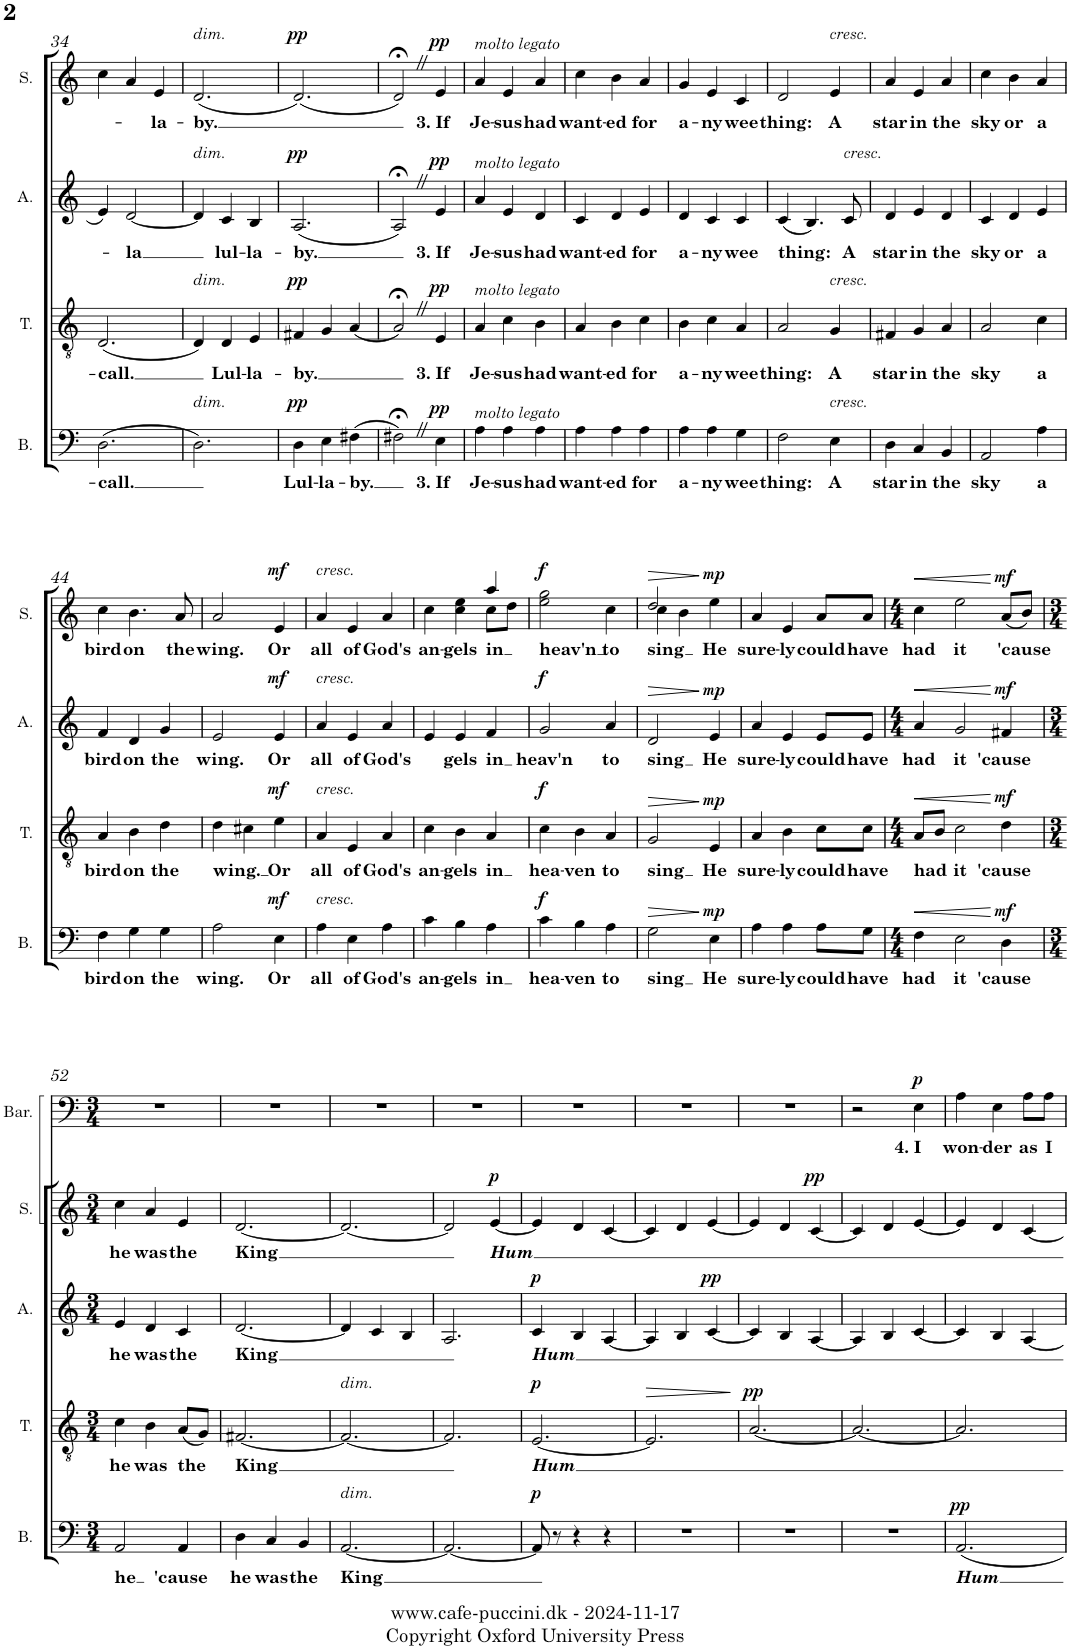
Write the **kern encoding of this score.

**kern	**text	**dynam	**kern	**text	**dynam	**kern	**text	**dynam	**kern	**text	**dynam	**kern	**text	**dynam
*part5	*part5	*part5	*part4	*part4	*part4	*part3	*part3	*part3	*part2	*part2	*part2	*part1	*part1	*part1
*staff5	*staff5	*staff5	*staff4	*staff4	*staff4	*staff3	*staff3	*staff3	*staff2	*staff2	*staff2	*staff1	*staff1	*staff1
*I"Bass	*	*	*I"Tenor	*	*	*I"Alto	*	*	*I"Soprano	*	*	*I"Baritone	*	*
*I'B.	*	*	*I'T.	*	*	*I'A.	*	*	*I'S.	*	*	*I'Bar.	*	*
!!LO:PB:g=z
*clefF4	*	*	*clefGv2	*	*	*clefG2	*	*	*clefG2	*	*	*clefF4	*	*
*k[]	*	*	*k[]	*	*	*k[]	*	*	*k[]	*	*	*k[]	*	*
*M3/4	*	*	*M3/4	*	*	*M3/4	*	*	*M3/4	*	*	*M3/4	*	*
=34	=34	=34	=34	=34	=34	=34	=34	=34	=34	=34	=34	=34	=34	=34
!	!LO:LY:b	!	!	!LO:LY:b	!	!	!	!	!	!	!	!	!	!
(2.D\	-call.	.	(2.D/	-call.	.	4e/	.	.	4cc\	.	.	2.r	.	.
!	!	!	!	!	!	!	!LO:LY:b	!	!	!	!	!	!	!
.	.	.	.	.	.	[2d/	-la	.	4a/	.	.	.	.	.
!	!	!	!	!	!	!	!	!	!	!LO:LY:b	!	!	!	!
.	.	.	.	.	.	.	.	.	4e/	-la-	.	.	.	.
=35	=35	=35	=35	=35	=35	=35	=35	=35	=35	=35	=35	=35	=35	=35
!	!	!	!	!	!	!	!	!	!LO:TX:a:i:t=dim.	!	!	!	!	!
!	!	!	!	!	!	!LO:TX:a:i:t=dim.	!	!	!	!	!	!	!	!
!	!	!	!LO:TX:a:i:t=dim.	!	!	!	!	!	!	!	!	!	!	!
!LO:TX:a:i:t=dim.	!	!	!	!	!	!	!	!	!	!	!	!	!	!
!	!	!	!	!	!	!	!	!	!	!LO:LY:b	!	!	!	!
2.D\)	.	.	4D/)	.	.	4d/]	.	.	(2.d/	-by.	.	2.r	.	.
!	!	!	!	!LO:LY:b	!	!	!LO:LY:b	!	!	!	!	!	!	!
.	.	.	4D/	Lul-	.	4c/	lul-	.	.	.	.	.	.	.
!	!	!	!	!LO:LY:b	!	!	!LO:LY:b	!	!	!	!	!	!	!
.	.	.	4E/	-la-	.	4B/	-la-	.	.	.	.	.	.	.
=36	=36	=36	=36	=36	=36	=36	=36	=36	=36	=36	=36	=36	=36	=36
!	!LO:LY:b	!LO:DY:a	!	!LO:LY:b	!LO:DY:a	!	!LO:LY:b	!LO:DY:a	!	!	!LO:DY:a	!	!	!
4D\	Lul-	pp	4F#X/	-by.	pp	(2.A/	-by.	pp	(2.d/)	.	pp	2.r	.	.
!	!LO:LY:b	!	!	!	!	!	!	!	!	!	!	!	!	!
4E\	-la-	.	4G/	.	.	.	.	.	.	.	.	.	.	.
!	!LO:LY:b	!	!	!	!	!	!	!	!	!	!	!	!	!
(4F#X\	-by.	.	(4A/	.	.	.	.	.	.	.	.	.	.	.
=37	=37	=37	=37	=37	=37	=37	=37	=37	=37	=37	=37	=37	=37	=37
2F#X;<Z\)	.	.	2A;<Z/)	.	.	2A;<Z/)	.	.	2d;<Z/)	.	.	2.r	.	.
!	!LO:LY:b	!LO:DY:a	!	!LO:LY:b	!LO:DY:a	!	!LO:LY:b	!LO:DY:a	!	!LO:LY:b	!LO:DY:a	!	!	!
4E\	3. If	pp	4E/	3. If	pp	4e/	3. If	pp	4e/	3. If	pp	.	.	.
=38	=38	=38	=38	=38	=38	=38	=38	=38	=38	=38	=38	=38	=38	=38
!	!	!	!	!	!	!	!	!	!LO:TX:a:i:t=molto legato	!	!	!	!	!
!	!	!	!	!	!	!LO:TX:a:i:t=molto legato	!	!	!	!	!	!	!	!
!	!	!	!LO:TX:a:i:t=molto legato	!	!	!	!	!	!	!	!	!	!	!
!LO:TX:a:i:t=molto legato	!	!	!	!	!	!	!	!	!	!	!	!	!	!
!	!LO:LY:b	!	!	!LO:LY:b	!	!	!LO:LY:b	!	!	!LO:LY:b	!	!	!	!
4A\	Je-	.	4A/	Je-	.	4a/	Je-	.	4a/	Je-	.	2.r	.	.
!	!LO:LY:b	!	!	!LO:LY:b	!	!	!LO:LY:b	!	!	!LO:LY:b	!	!	!	!
4A\	-sus	.	4c\	-sus	.	4e/	-sus	.	4e/	-sus	.	.	.	.
!	!LO:LY:b	!	!	!LO:LY:b	!	!	!LO:LY:b	!	!	!LO:LY:b	!	!	!	!
4A\	had	.	4B\	had	.	4d/	had	.	4a/	had	.	.	.	.
=39	=39	=39	=39	=39	=39	=39	=39	=39	=39	=39	=39	=39	=39	=39
!	!LO:LY:b	!	!	!LO:LY:b	!	!	!LO:LY:b	!	!	!LO:LY:b	!	!	!	!
4A\	want-	.	4A/	want-	.	4c/	want-	.	4cc\	want-	.	2.r	.	.
!	!LO:LY:b	!	!	!LO:LY:b	!	!	!LO:LY:b	!	!	!LO:LY:b	!	!	!	!
4A\	-ed	.	4B\	-ed	.	4d/	-ed	.	4b\	-ed	.	.	.	.
!	!LO:LY:b	!	!	!LO:LY:b	!	!	!LO:LY:b	!	!	!LO:LY:b	!	!	!	!
4A\	for	.	4c\	for	.	4e/	for	.	4a/	for	.	.	.	.
=40	=40	=40	=40	=40	=40	=40	=40	=40	=40	=40	=40	=40	=40	=40
!	!LO:LY:b	!	!	!LO:LY:b	!	!	!LO:LY:b	!	!	!LO:LY:b	!	!	!	!
4A\	a-	.	4B\	a-	.	4d/	a-	.	4g/	a-	.	2.r	.	.
!	!LO:LY:b	!	!	!LO:LY:b	!	!	!LO:LY:b	!	!	!LO:LY:b	!	!	!	!
4A\	-ny	.	4c\	-ny	.	4c/	-ny	.	4e/	-ny	.	.	.	.
!	!LO:LY:b	!	!	!LO:LY:b	!	!	!LO:LY:b	!	!	!LO:LY:b	!	!	!	!
4G\	wee	.	4A/	wee	.	4c/	wee	.	4c/	wee	.	.	.	.
=41	=41	=41	=41	=41	=41	=41	=41	=41	=41	=41	=41	=41	=41	=41
!	!LO:LY:b	!	!	!LO:LY:b	!	!	!LO:LY:b	!	!	!LO:LY:b	!	!	!	!
2F\	thing:	.	2A/	thing:	.	(4c/	thing:	.	2d/	thing:	.	2.r	.	.
.	.	.	.	.	.	4.B/)	.	.	.	.	.	.	.	.
!	!	!	!	!	!	!	!	!	!LO:TX:a:i:t=cresc.	!	!	!	!	!
!	!	!	!LO:TX:a:i:t=cresc.	!	!	!	!	!	!	!	!	!	!	!
!LO:TX:a:i:t=cresc.	!	!	!	!	!	!	!	!	!	!	!	!	!	!
!	!LO:LY:b	!	!	!LO:LY:b	!	!	!	!	!	!LO:LY:b	!	!	!	!
4E\	A	.	4G/	A	.	.	.	.	4e/	A	.	.	.	.
!	!	!	!	!	!	!LO:TX:a:i:t=cresc.	!	!	!	!	!	!	!	!
!	!	!	!	!	!	!	!LO:LY:b	!	!	!	!	!	!	!
.	.	.	.	.	.	8c/	A	.	.	.	.	.	.	.
=42	=42	=42	=42	=42	=42	=42	=42	=42	=42	=42	=42	=42	=42	=42
!	!LO:LY:b	!	!	!LO:LY:b	!	!	!LO:LY:b	!	!	!LO:LY:b	!	!	!	!
4D\	star	.	4F#X/	star	.	4d/	star	.	4a/	star	.	2.r	.	.
!	!LO:LY:b	!	!	!LO:LY:b	!	!	!LO:LY:b	!	!	!LO:LY:b	!	!	!	!
4C/	in	.	4G/	in	.	4e/	in	.	4e/	in	.	.	.	.
!	!LO:LY:b	!	!	!LO:LY:b	!	!	!LO:LY:b	!	!	!LO:LY:b	!	!	!	!
4BB/	the	.	4A/	the	.	4d/	the	.	4a/	the	.	.	.	.
=43	=43	=43	=43	=43	=43	=43	=43	=43	=43	=43	=43	=43	=43	=43
!	!LO:LY:b	!	!	!LO:LY:b	!	!	!LO:LY:b	!	!	!LO:LY:b	!	!	!	!
2AA/	sky	.	2A/	sky	.	4c/	sky	.	4cc\	sky	.	2.r	.	.
!	!	!	!	!	!	!	!LO:LY:b	!	!	!LO:LY:b	!	!	!	!
.	.	.	.	.	.	4d/	or	.	4b\	or	.	.	.	.
!	!LO:LY:b	!	!	!LO:LY:b	!	!	!LO:LY:b	!	!	!LO:LY:b	!	!	!	!
4A\	a	.	4c\	a	.	4e/	a	.	4a/	a	.	.	.	.
!!LO:LB:g=z
=44	=44	=44	=44	=44	=44	=44	=44	=44	=44	=44	=44	=44	=44	=44
!	!LO:LY:b	!	!	!LO:LY:b	!	!	!LO:LY:b	!	!	!LO:LY:b	!	!	!	!
4F\	bird	.	4A/	bird	.	4f/	bird	.	4cc\	bird	.	2.r	.	.
!	!LO:LY:b	!	!	!LO:LY:b	!	!	!LO:LY:b	!	!	!LO:LY:b	!	!	!	!
4G\	on	.	4B\	on	.	4d/	on	.	4.b\	on	.	.	.	.
!	!LO:LY:b	!	!	!LO:LY:b	!	!	!LO:LY:b	!	!	!	!	!	!	!
4G\	the	.	4d\	the	.	4g/	the	.	.	.	.	.	.	.
!	!	!	!	!	!	!	!	!	!	!LO:LY:b	!	!	!	!
.	.	.	.	.	.	.	.	.	8a/	the	.	.	.	.
=45	=45	=45	=45	=45	=45	=45	=45	=45	=45	=45	=45	=45	=45	=45
!	!LO:LY:b	!	!	!LO:LY:b	!	!	!LO:LY:b	!	!	!LO:LY:b	!	!	!	!
2A\	wing.	.	4d\	wing.	.	2e/	wing.	.	2a/	wing.	.	2.r	.	.
.	.	.	4c#X\	.	.	.	.	.	.	.	.	.	.	.
!	!LO:LY:b	!LO:DY:a	!	!LO:LY:b	!LO:DY:a	!	!LO:LY:b	!LO:DY:a	!	!LO:LY:b	!LO:DY:a	!	!	!
4E\	Or	mf	4e\	Or	mf	4e/	Or	mf	4e/	Or	mf	.	.	.
=46	=46	=46	=46	=46	=46	=46	=46	=46	=46	=46	=46	=46	=46	=46
!	!	!	!	!	!	!	!	!	!LO:TX:a:i:t=cresc.	!	!	!	!	!
!	!	!	!	!	!	!LO:TX:a:i:t=cresc.	!	!	!	!	!	!	!	!
!	!	!	!LO:TX:a:i:t=cresc.	!	!	!	!	!	!	!	!	!	!	!
!LO:TX:a:i:t=cresc.	!	!	!	!	!	!	!	!	!	!	!	!	!	!
!	!LO:LY:b	!	!	!LO:LY:b	!	!	!LO:LY:b	!	!	!LO:LY:b	!	!	!	!
4A\	all	.	4A/	all	.	4a/	all	.	4a/	all	.	2.r	.	.
!	!LO:LY:b	!	!	!LO:LY:b	!	!	!LO:LY:b	!	!	!LO:LY:b	!	!	!	!
4E\	of	.	4E/	of	.	4e/	of	.	4e/	of	.	.	.	.
!	!LO:LY:b	!	!	!LO:LY:b	!	!	!LO:LY:b	!	!	!LO:LY:b	!	!	!	!
4A\	God's	.	4A/	God's	.	4a/	God's	.	4a/	God's	.	.	.	.
=47	=47	=47	=47	=47	=47	=47	=47	=47	=47	=47	=47	=47	=47	=47
!	!LO:LY:b	!	!	!LO:LY:b	!	!	!	!	!	!LO:LY:b	!	!	!	!
*	*	*	*	*	*	*	*	*	*^	*	*	*	*	*
4c\	an-	.	4c\	an-	.	4e/	.	.	4cc\	2ryy	an-	.	2.r	.	.
!	!LO:LY:b	!	!	!LO:LY:b	!	!	!LO:LY:b	!	!	!	!LO:LY:b	!	!	!	!
4B\	-gels	.	4B\	-gels	.	4e/	-gels	.	4cc\ 4ee\	.	-gels	.	.	.	.
!	!LO:LY:b	!	!	!LO:LY:b	!	!	!LO:LY:b	!	!	!	!LO:LY:b	!	!	!	!
4A\	in	.	4A/	in	.	4f/	in	.	4aa/	8cc\L	in	.	.	.	.
.	.	.	.	.	.	.	.	.	.	8dd\J	.	.	.	.	.
=48	=48	=48	=48	=48	=48	=48	=48	=48	=48	=48	=48	=48	=48	=48	=48
!	!LO:LY:b	!LO:DY:a	!	!LO:LY:b	!LO:DY:a	!	!LO:LY:b	!LO:DY:a	!	!	!LO:LY:b	!LO:DY:a	!	!	!
*	*	*	*	*	*	*	*	*	*v	*v	*	*	*	*	*
4c\	hea-	f	4c\	hea-	f	2g/	heav'n	f	2ee\ 2gg\	heav'n	f	2.r	.	.
!	!LO:LY:b	!	!	!LO:LY:b	!	!	!	!	!	!	!	!	!	!
4B\	-ven	.	4B\	-ven	.	.	.	.	.	.	.	.	.	.
!	!LO:LY:b	!	!	!LO:LY:b	!	!	!LO:LY:b	!	!	!LO:LY:b	!	!	!	!
4A\	to	.	4A/	to	.	4a/	to	.	4cc\	to	.	.	.	.
=49	=49	=49	=49	=49	=49	=49	=49	=49	=49	=49	=49	=49	=49	=49
!	!LO:LY:b	!LO:HP:b	!	!LO:LY:b	!LO:HP:b	!	!LO:LY:b	!LO:HP:b	!	!LO:LY:b	!LO:HP:b	!	!	!
*	*	*	*	*	*	*	*	*	*^	*	*	*	*	*
2G\	sing	>	2G/	sing	>	2d/	sing	>	2dd/	4cc\	sing	>	2.r	.	.
.	.	.	.	.	.	.	.	.	.	4b\	.	.	.	.	.
!	!LO:LY:b	!LO:DY:n=1:a	!	!LO:LY:b	!LO:DY:n=1:a	!	!LO:LY:b	!LO:DY:n=1:a	!	!	!LO:LY:b	!LO:DY:n=1:a	!	!	!
4E\	He	] mp	4E/	He	] mp	4e/	He	] mp	4ee\	4ryy	He	] mp	.	.	.
=50	=50	=50	=50	=50	=50	=50	=50	=50	=50	=50	=50	=50	=50	=50	=50
!	!LO:LY:b	!	!	!LO:LY:b	!	!	!LO:LY:b	!	!	!	!LO:LY:b	!	!	!	!
*	*	*	*	*	*	*	*	*	*v	*v	*	*	*	*	*
4A\	sure-	.	4A/	sure-	.	4a/	sure-	.	4a/	sure-	.	2.r	.	.
!	!LO:LY:b	!	!	!LO:LY:b	!	!	!LO:LY:b	!	!	!LO:LY:b	!	!	!	!
4A\	-ly	.	4B\	-ly	.	4e/	-ly	.	4e/	-ly	.	.	.	.
!	!LO:LY:b	!	!	!LO:LY:b	!	!	!LO:LY:b	!	!	!LO:LY:b	!	!	!	!
8A\L	could	.	8c\L	could	.	8e/L	could	.	8a/L	could	.	.	.	.
!	!LO:LY:b	!	!	!LO:LY:b	!	!	!LO:LY:b	!	!	!LO:LY:b	!	!	!	!
8G\J	have	.	8c\J	have	.	8e/J	have	.	8a/J	have	.	.	.	.
=51	=51	=51	=51	=51	=51	=51	=51	=51	=51	=51	=51	=51	=51	=51
*M4/4	*	*	*M4/4	*	*	*M4/4	*	*	*M4/4	*	*	*M4/4	*	*
!	!LO:LY:b	!LO:HP:b	!	!LO:LY:b	!LO:HP:b	!	!LO:LY:b	!LO:HP:b	!	!LO:LY:b	!LO:HP:b	!	!	!
4F\	had	<	8A/L	had	<	4a/	had	<	4cc\	had	<	1r	.	.
.	.	.	8B/J	.	.	.	.	.	.	.	.	.	.	.
!	!LO:LY:b	!	!	!LO:LY:b	!	!	!LO:LY:b	!	!	!LO:LY:b	!	!	!	!
2E\	it	.	2c\	it	.	2g/	it	.	2ee\	it	.	.	.	.
!	!LO:LY:b	!LO:DY:n=1:a	!	!LO:LY:b	!LO:DY:n=1:a	!	!LO:LY:b	!LO:DY:n=1:a	!	!LO:LY:b	!LO:DY:n=1:a	!	!	!
4D\	'cause	[ mf	4d\	'cause	[ mf	4f#X/	'cause	[ mf	(8a/L	'cause	[ mf	.	.	.
.	.	.	.	.	.	.	.	.	8b/J)	.	.	.	.	.
!!LO:LB:g=z
=52	=52	=52	=52	=52	=52	=52	=52	=52	=52	=52	=52	=52	=52	=52
*M3/4	*	*	*M3/4	*	*	*M3/4	*	*	*M3/4	*	*	*M3/4	*	*
!	!LO:LY:b	!	!	!LO:LY:b	!	!	!LO:LY:b	!	!	!LO:LY:b	!	!	!	!
2AA/	he	.	4c\	he	.	4e/	he	.	4cc\	he	.	2.r	.	.
!	!	!	!	!LO:LY:b	!	!	!LO:LY:b	!	!	!LO:LY:b	!	!	!	!
.	.	.	4B\	was	.	4d/	was	.	4a/	was	.	.	.	.
!	!LO:LY:b	!	!	!LO:LY:b	!	!	!LO:LY:b	!	!	!LO:LY:b	!	!	!	!
4AA/	'cause	.	(8A/L	the	.	4c/	the	.	4e/	the	.	.	.	.
.	.	.	8G/J)	.	.	.	.	.	.	.	.	.	.	.
=53	=53	=53	=53	=53	=53	=53	=53	=53	=53	=53	=53	=53	=53	=53
!	!LO:LY:b	!	!	!LO:LY:b	!	!	!LO:LY:b	!	!	!LO:LY:b	!	!	!	!
4D\	he	.	[2.F#X/	King	.	[2.d/	King	.	[2.d/	King	.	2.r	.	.
!	!LO:LY:b	!	!	!	!	!	!	!	!	!	!	!	!	!
4C/	was	.	.	.	.	.	.	.	.	.	.	.	.	.
!	!LO:LY:b	!	!	!	!	!	!	!	!	!	!	!	!	!
4BB/	the	.	.	.	.	.	.	.	.	.	.	.	.	.
=54	=54	=54	=54	=54	=54	=54	=54	=54	=54	=54	=54	=54	=54	=54
!	!	!	!LO:TX:a:i:t=dim.	!	!	!	!	!	!	!	!	!	!	!
!LO:TX:a:i:t=dim.	!	!	!	!	!	!	!	!	!	!	!	!	!	!
!	!LO:LY:b	!	!	!	!	!	!	!	!	!	!	!	!	!
[2.AA/	King	.	2.F#/_	.	.	4d/]	.	.	2.d/_	.	.	2.r	.	.
.	.	.	.	.	.	4c/	.	.	.	.	.	.	.	.
.	.	.	.	.	.	4B/	.	.	.	.	.	.	.	.
=55	=55	=55	=55	=55	=55	=55	=55	=55	=55	=55	=55	=55	=55	=55
2.AA/_	.	.	2.F#/]	.	.	2.A/	.	.	2d/]	.	.	2.r	.	.
!	!	!	!	!	!	!	!	!	!	!LO:LY:b	!LO:DY:a	!	!	!
.	.	.	.	.	.	.	.	.	[4e/	Hum	p	.	.	.
=56	=56	=56	=56	=56	=56	=56	=56	=56	=56	=56	=56	=56	=56	=56
!	!	!LO:DY:a	!	!LO:LY:b	!LO:DY:a	!	!LO:LY:b	!LO:DY:a	!	!	!	!	!	!
8AA/]	.	p	[2.E/	Hum	p	4c/	Hum	p	4e/]	.	.	2.r	.	.
8r	.	.	.	.	.	.	.	.	.	.	.	.	.	.
4r	.	.	.	.	.	4B/	.	.	4d/	.	.	.	.	.
4r	.	.	.	.	.	[4A/	.	.	[4c/	.	.	.	.	.
=57	=57	=57	=57	=57	=57	=57	=57	=57	=57	=57	=57	=57	=57	=57
!	!	!	!	!	!LO:HP:b	!	!	!	!	!	!	!	!	!
2.r	.	.	2.E/]	.	>	4A/]	.	.	4c/]	.	.	2.r	.	.
.	.	.	.	.	.	4B/	.	.	4d/	.	.	.	.	.
!	!	!	!	!	!	!	!	!LO:DY:a	!	!	!	!	!	!
.	.	.	.	.	.	[4c/	.	pp	[4e/	.	.	.	.	.
.	.	.	.	.	]	.	.	.	.	.	.	.	.	.
=58	=58	=58	=58	=58	=58	=58	=58	=58	=58	=58	=58	=58	=58	=58
!	!	!	!	!	!LO:DY:a	!	!	!	!	!	!	!	!	!
2.r	.	.	[2.A/	.	pp	4c/]	.	.	4e/]	.	.	2.r	.	.
.	.	.	.	.	.	4B/	.	.	4d/	.	.	.	.	.
!	!	!	!	!	!	!	!	!	!	!	!LO:DY:a	!	!	!
.	.	.	.	.	.	[4A/	.	.	[4c/	.	pp	.	.	.
=59	=59	=59	=59	=59	=59	=59	=59	=59	=59	=59	=59	=59	=59	=59
2.r	.	.	2.A/_	.	.	4A/]	.	.	4c/]	.	.	2r	.	.
.	.	.	.	.	.	4B/	.	.	4d/	.	.	.	.	.
!	!	!	!	!	!	!	!	!	!	!	!	!	!LO:LY:b	!LO:DY:a
.	.	.	.	.	.	[4c/	.	.	[4e/	.	.	4E\	4. I	p
=60	=60	=60	=60	=60	=60	=60	=60	=60	=60	=60	=60	=60	=60	=60
!	!LO:LY:b	!LO:DY:a	!	!	!	!	!	!	!	!	!	!	!LO:LY:b	!
2.AA/	Hum	pp	2.A/]	.	.	4c/]	.	.	4e/]	.	.	4A\	won-	.
!	!	!	!	!	!	!	!	!	!	!	!	!	!LO:LY:b	!
.	.	.	.	.	.	4B/	.	.	4d/	.	.	4E\	-der	.
!	!	!	!	!	!	!	!	!	!	!	!	!	!LO:LY:b	!
.	.	.	.	.	.	[4A/	.	.	[4c/	.	.	8A\L	as	.
!	!	!	!	!	!	!	!	!	!	!	!	!	!LO:LY:b	!
.	.	.	.	.	.	.	.	.	.	.	.	8A\J	I	.
=	=	=	=	=	=	=	=	=	=	=	=	=	=	=
*-	*-	*-	*-	*-	*-	*-	*-	*-	*-	*-	*-	*-	*-	*-
